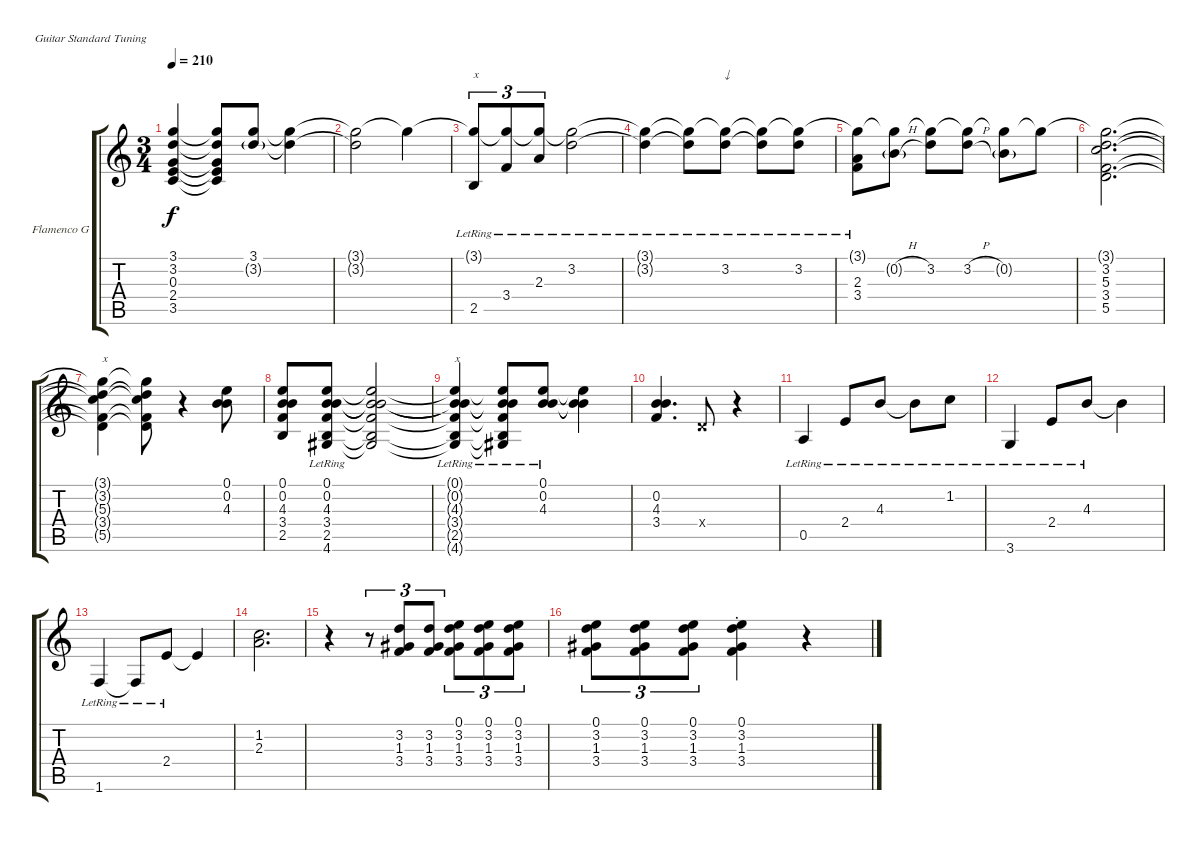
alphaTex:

\defaultSystemsLayout 4
\bracketExtendMode groupsimilarinstruments
\firstSystemTrackNameOrientation horizontal
\otherSystemsTrackNameOrientation horizontal
\track ("Flamenco Guitar" "Flamenco G") {instrument acousticguitarnylon}
\staff {score tabs}
\tuning (E4 B3 G3 D3 A2 E2)
\ts (3 4)
\tempo 210
\clef g2
\ks c
(3.5{t} 2.4{t} 0.3{t} 3.2{t} 3.1{t}).4{dy f} (3.5{t} 2.4{t} 0.3{t} 3.2{t} 3.1{t}).8 (3.2{g} 3.1).8 (3.2{t} 3.1{t}).4 |
(3.2{t} 3.1{t}).2 3.1{t}.4 |
(2.5{lr} 3.1{t}).8{tu (3 2) txt "x"} (3.4{lr} 3.1{t}).8{tu (3 2)} (2.3{lr} 3.1{t}).8{tu (3 2)} (3.2{lr} 3.1{t}).2 |
(3.2{lr t} 3.1{t}).4 (3.2{lr t} 3.1{t}).8 (3.2{lr} 3.1{t}).8{txt "↓"} (3.2{lr t} 3.1{t}).8 (3.2{lr} 3.1{t}).8 |
(3.4{lr} 2.3{lr} 3.1{t}).8 (0.2{h g} 3.1{t}).8 (3.2 3.1{t}).8 (3.2{h} 3.1{t}).8 (0.2{g} 3.1{t}).8 3.1{t}.8 |
(5.3 3.2 5.5 3.4 3.1{t}).2{d} |
(5.5{t} 3.4{t} 5.3{t} 3.2{t} 3.1{t}).4{txt "x"} (5.5{t} 3.4{t} 5.3{t} 3.2{t} 3.1{t}).8 r.4 (0.1 0.2 4.3).8 |
(0.1 0.2 4.3 3.4 2.5).8 (0.1{lr} 0.2{lr} 4.3{lr} 3.4{lr} 2.5{lr} 4.6{lr}).8 (4.6{t} 2.5{t} 3.4{t} 4.3{t} 0.2{t} 0.1{t}).2 |
(0.1{lr t} 0.2{lr t} 4.3{lr t} 3.4{lr t} 2.5{lr t} 4.6{lr t}).4{txt "x"} (0.1{lr t} 0.2{lr t} 4.3{lr t} 3.4{lr t} 2.5{lr t} 4.6{lr t}).8 (0.1{lr} 0.2{lr} 4.3{lr}).8 (0.1{t} 0.2{t} 4.3{t}).4 |
(3.4 4.3 0.2).4{d} 0.4{x}.8 r.4 |
0.5{lr}.4 2.4{lr}.8 4.3{lr}.8 4.3{lr t}.8 1.2{lr}.8 |
3.6{lr}.4 2.4{lr}.8 4.3{lr}.8 4.3{t}.4 |
1.6{lr}.4 1.6{lr t}.8 2.4{lr}.8 2.4{t}.4 |
(2.3 1.2).2{d} |
r.4 r.8{tu (3 2)} (3.2 1.3 3.4).8{tu (3 2)} (3.2 1.3 3.4).8{tu (3 2)} (3.2 1.3 3.4 0.1).8{tu (3 2)} (3.2 1.3 3.4 0.1).8{tu (3 2)} (3.2 1.3 3.4 0.1).8{tu (3 2)} |
(3.2 1.3 3.4 0.1).8{tu (3 2)} (3.2 1.3 3.4 0.1).8{tu (3 2)} (3.2 1.3 3.4 0.1).8{tu (3 2)} (3.2{st} 1.3{st} 3.4{st} 0.1{st}).4 r.4
